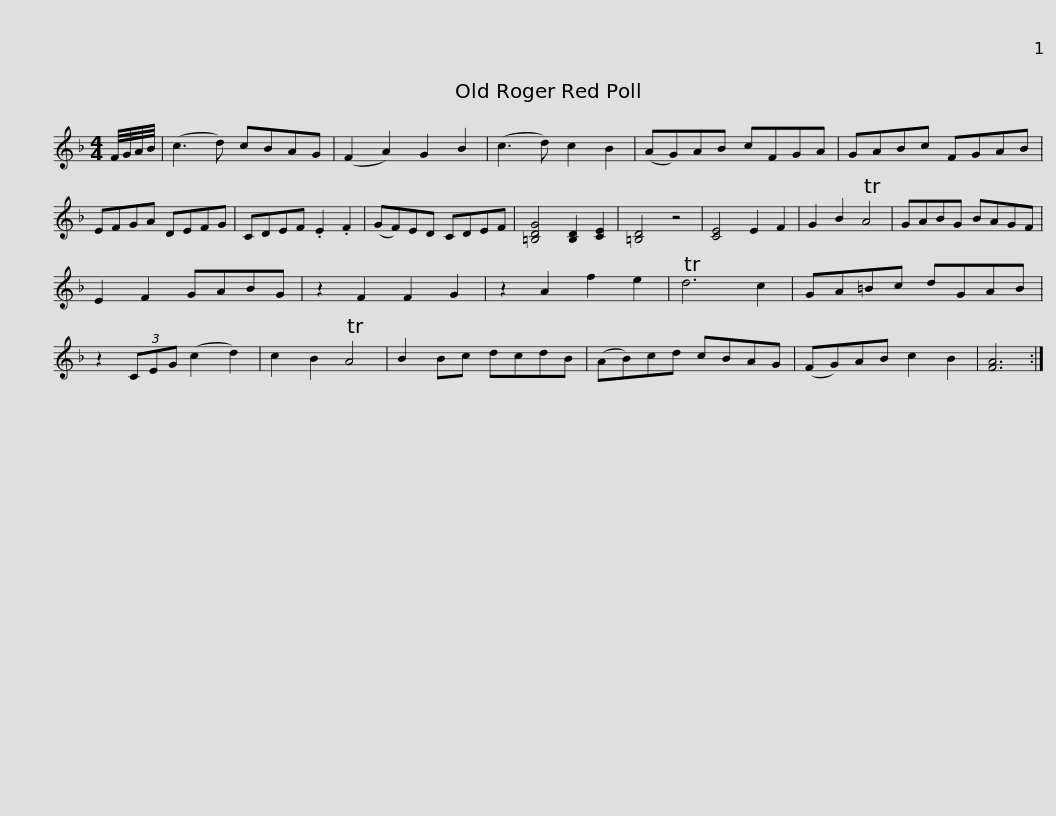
X:1
L:1/8
M:4/4
I:linebreak $
K:F
V:1 treble
V:1
 F/4G/4A/4B/4 | (c3 d) cBAG | (F2 A2) G2 B2 | (c3 d) c2 B2 | (AG)AB cFGA | %5
 GABc FGAB | EFGA DEFG |$ CDEF .E2 .F2 | (GF)ED CDEF | [=B,DG]4 [B,D]2 [CE]2 | %10
 [=B,D]4 z4 | [CE]4 E2 F2 | G2 B2 TA4 | GABG BAGF | E2 F2 GABG |$ %15
 z2 F2 F2 G2 | z2 A2 f2 e2 | Td6 c2 | GA=Bc dGAB | z2 (3CEG (c2 d2) | %20
 c2 B2 TA4 | B2 Bc dcdB | (AB)cd cBAG |$ (FG)AB c2 B2 | [FA]6 :| %25
